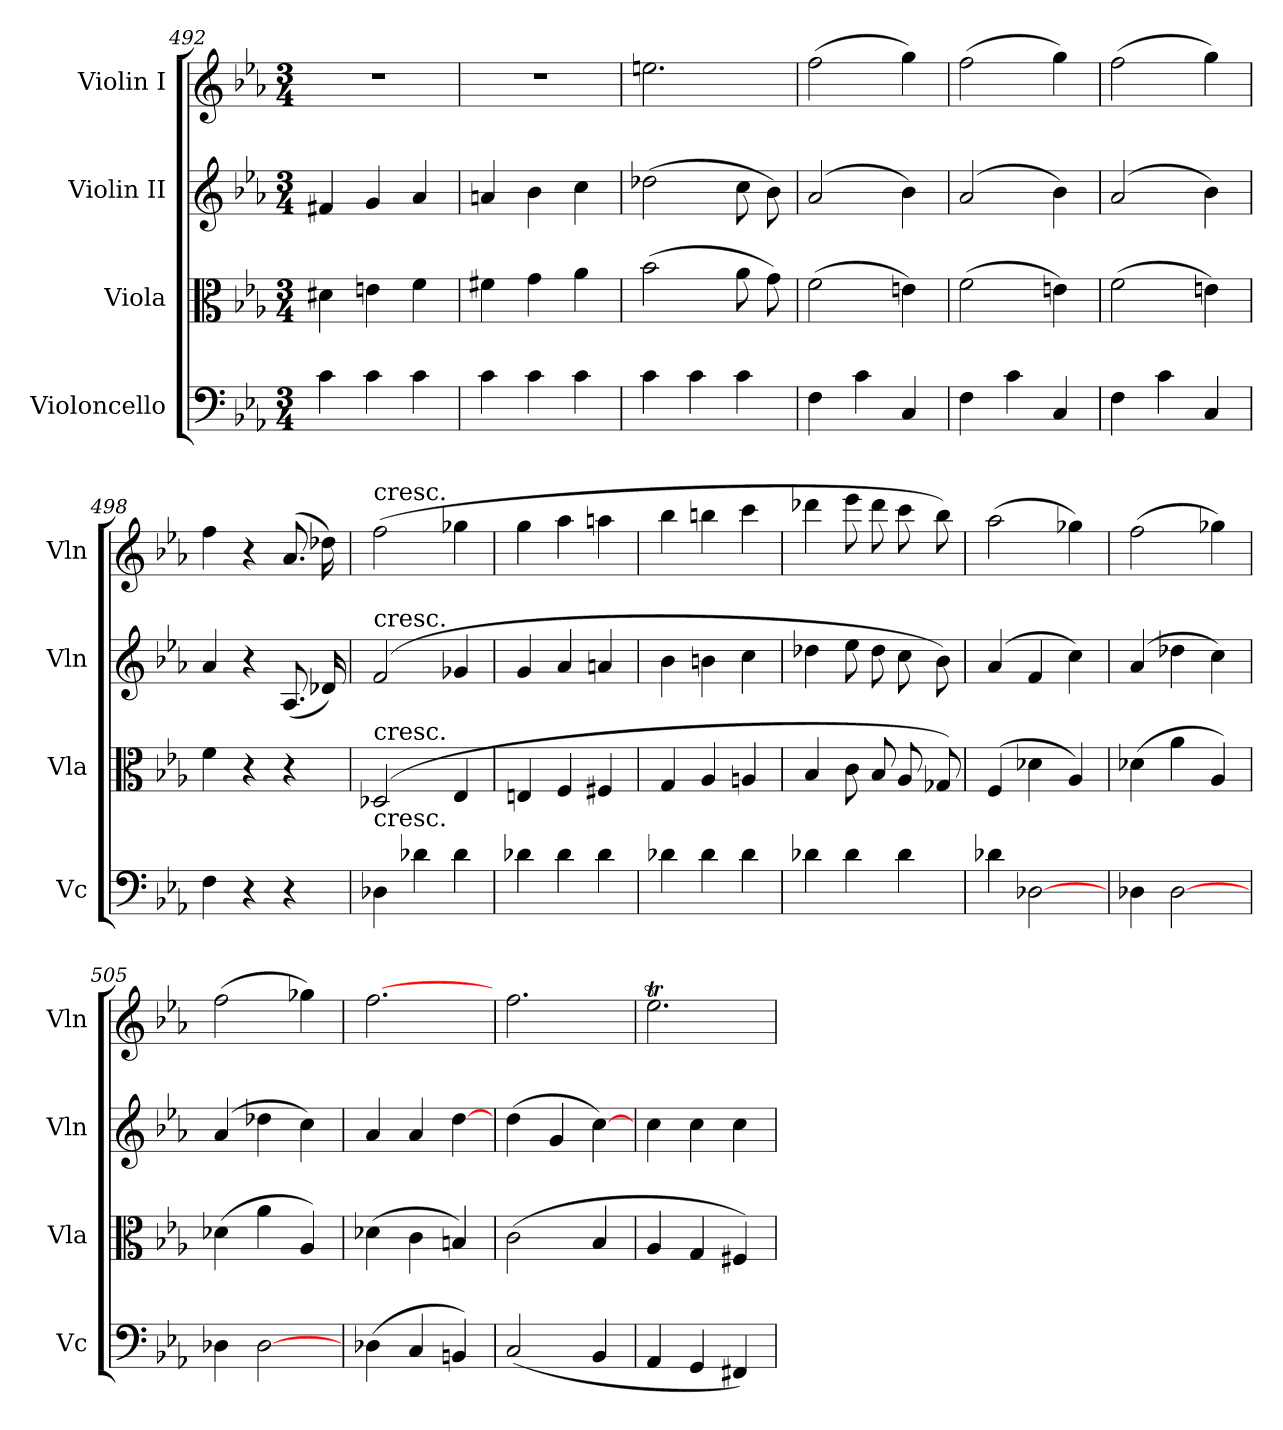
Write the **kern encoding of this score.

**kern	**kern	**kern	**kern
*part4	*part3	*part2	*part1
*staff4	*staff3	*staff2	*staff1
*I"Violoncello	*I"Viola	*I"Violin II	*I"Violin I
*I'Vc	*I'Vla	*I'Vln	*I'Vln
*clefF4	*clefC3	*clefG2	*clefG2
*k[b-e-a-]	*k[b-e-a-]	*k[b-e-a-]	*k[b-e-a-]
*c:	*c:	*c:	*c:
*M3/4	*M3/4	*M3/4	*M3/4
=492	=492	=492	=492
4c	4d#X	4f#X	2.r
4c	4en	4g	.
4c	4f	4a-	.
=493	=493	=493	=493
4c	4f#X	4an	2.r
4c	4g	4b-	.
4c	4a-	4cc	.
=494	=494	=494	=494
4c	(2b-	(2dd-X	2.een
4c	.	.	.
4c	8a-	8cc	.
.	8g)	8b-)	.
=495	=495	=495	=495
4F	(2f	(2a-	(2ff
4c	.	.	.
4C	4en)	4b-)	4gg)
=496	=496	=496	=496
4F	(2f	(2a-	(2ff
4c	.	.	.
4C	4en)	4b-)	4gg)
=497	=497	=497	=497
4F	(2f	(2a-	(2ff
4c	.	.	.
4C	4en)	4b-)	4gg)
=498	=498	=498	=498
4F	4f	4a-	4ff
4r	4r	4r	4r
4r	4r	(8.A-	(8.a-
.	.	16d-X)	16dd-X)
=499	=499	=499	=499
!	!	!	!LO:TX:a:t=cresc.
!	!	!LO:TX:a:t=cresc.	!
!	!LO:TX:a:t=cresc.	!	!
!LO:TX:a:t=cresc.	!	!	!
4D-X	(2D-X	(2f	(2ff
4d-X	.	.	.
4d-	4E-	4g-X	4gg-X
=500	=500	=500	=500
4d-X	4En	4g	4gg
4d-	4F	4a-	4aa-
4d-	4F#X	4an	4aan
=501	=501	=501	=501
4d-X	4G	4b-	4bb-
4d-	4A-	4bn	4bbn
4d-	4An	4cc	4ccc
=502	=502	=502	=502
4d-X	4B-	4dd-X	4ddd-X
4d-	8c	8ee-	8eee-
.	8B-	8dd-	8ddd-
4d-	8A-	8cc	8ccc
.	8G-X)	8b-)	8bb-)
=503	=503	=503	=503
4d-X	(4F	(4a-	(2aa-
[2D-X	4d-X	4f	.
.	4A-)	4cc)	4gg-X)
=504	=504	=504	=504
4D-X	(4d-X	(4a-	(2ff
[2D-	4a-	4dd-X	.
.	4A-)	4cc)	4gg-X)
=505	=505	=505	=505
4D-X	(4d-X	(4a-	(2ff
[2D-	4a-	4dd-X	.
.	4A-)	4cc)	4gg-X)
=506	=506	=506	=506
(4D-X	(4d-X	4a-	[2.ff
4C	4c	4a-	.
4BBn)	4Bn)	[4dd	.
=507	=507	=507	=507
(2C	(2c	(4dd	2.ff
.	.	4g	.
4BB-	4B-	[4cc)	.
=508	=508	=508	=508
4AA-	4A-	4cc	2.ee-T
4GG	4G	4cc	.
4FF#X)	4F#X)	4cc	.
=	=	=	=
*-	*-	*-	*-
